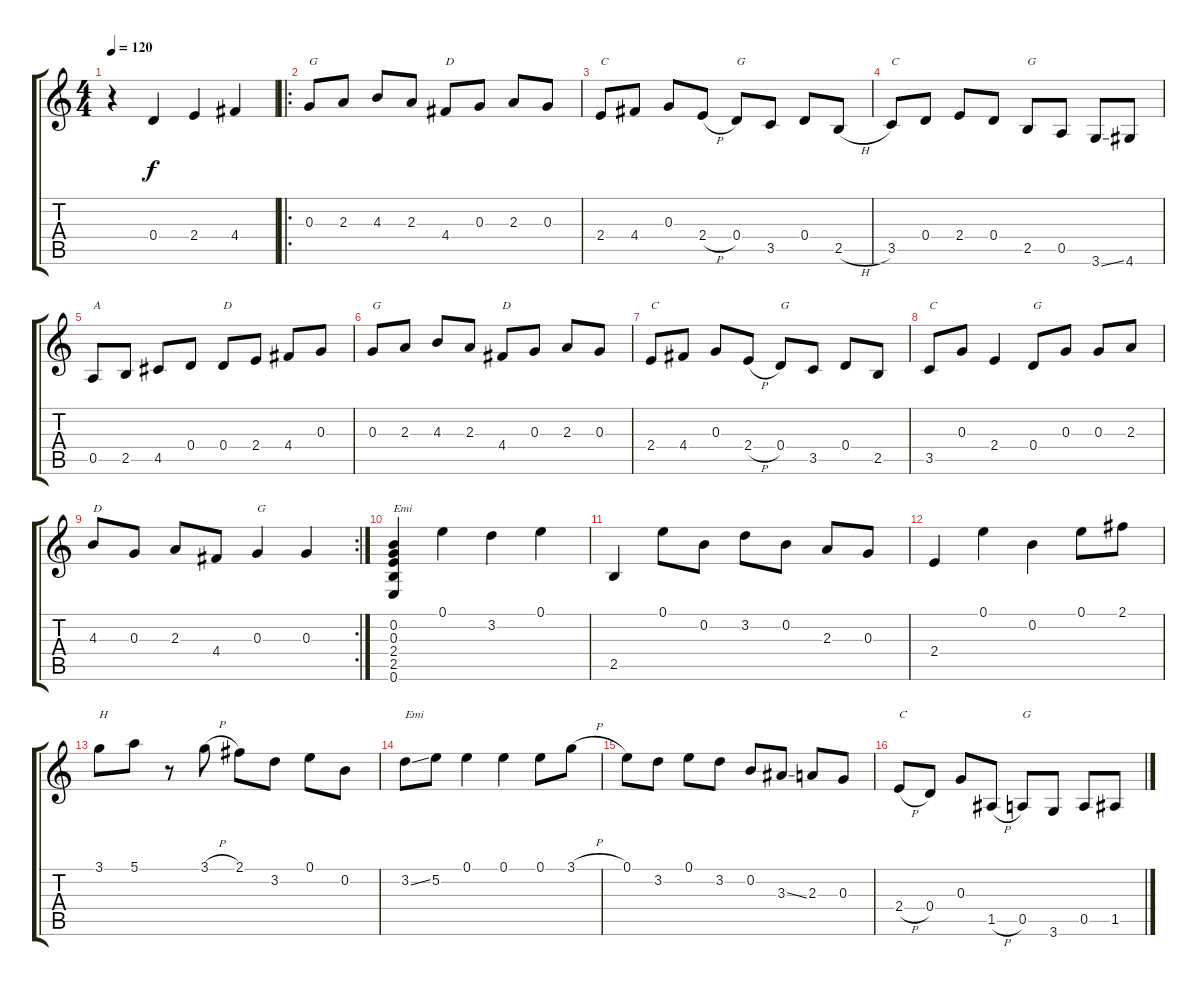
\track "" {instrument acousticguitarnylon}
\staff {score tabs}
\tuning (E4 B3 G3 D3 A2 E2) {hide}
\ts (4 4)
\tempo 120
\clef g2
\ks c
r.4{dy f instrument acousticguitarnylon} 0.4.4 2.4.4 4.4.4 |
\ro
0.3.8{txt "G"} 2.3.8 4.3.8 2.3.8 4.4.8{txt "D"} 0.3.8 2.3.8 0.3.8 |
2.4.8{txt "C"} 4.4.8 0.3.8 2.4{h}.8 0.4.8{txt "G"} 3.5.8 0.4.8 2.5{h}.8 |
3.5.8{txt "C"} 0.4.8 2.4.8 0.4.8 2.5.8{txt "G"} 0.5.8 3.6{ss}.8 4.6.8 |
0.5.8{txt "A"} 2.5.8 4.5.8 0.4.8 0.4.8{txt "D"} 2.4.8 4.4.8 0.3.8 |
0.3.8{txt "G"} 2.3.8 4.3.8 2.3.8 4.4.8{txt "D"} 0.3.8 2.3.8 0.3.8 |
2.4.8{txt "C"} 4.4.8 0.3.8 2.4{h}.8 0.4.8{txt "G"} 3.5.8 0.4.8 2.5.8 |
3.5.8{txt "C"} 0.3.8 2.4.4 0.4.8{txt "G"} 0.3.8 0.3.8 2.3.8 |
\rc 2
4.3.8{txt "D"} 0.3.8 2.3.8 4.4.8 0.3.4{txt "G"} 0.3.4 |
(0.2 0.3 2.4 2.5 0.6).4{txt "Emi"} 0.1.4 3.2.4 0.1.4 |
2.5.4 0.1.8 0.2.8 3.2.8 0.2.8 2.3.8 0.3.8 |
2.4.4 0.1.4 0.2.4 0.1.8 2.1.8 |
3.1.8{txt "H"} 5.1.8 r.8 3.1{h}.8 2.1.8 3.2.8 0.1.8 0.2.8 |
3.2{ss}.8{txt "Emi"} 5.2.8 0.1.4 0.1.4 0.1.8 3.1{h}.8 |
0.1.8 3.2.8 0.1.8 3.2.8 0.2.8 3.3{ss}.8 2.3.8 0.3.8 |
2.4{h}.8{txt "C"} 0.4.8 0.3.8 1.5{h}.8 0.5.8{txt "G"} 3.6.8 0.5.8 1.5{ss}.8
